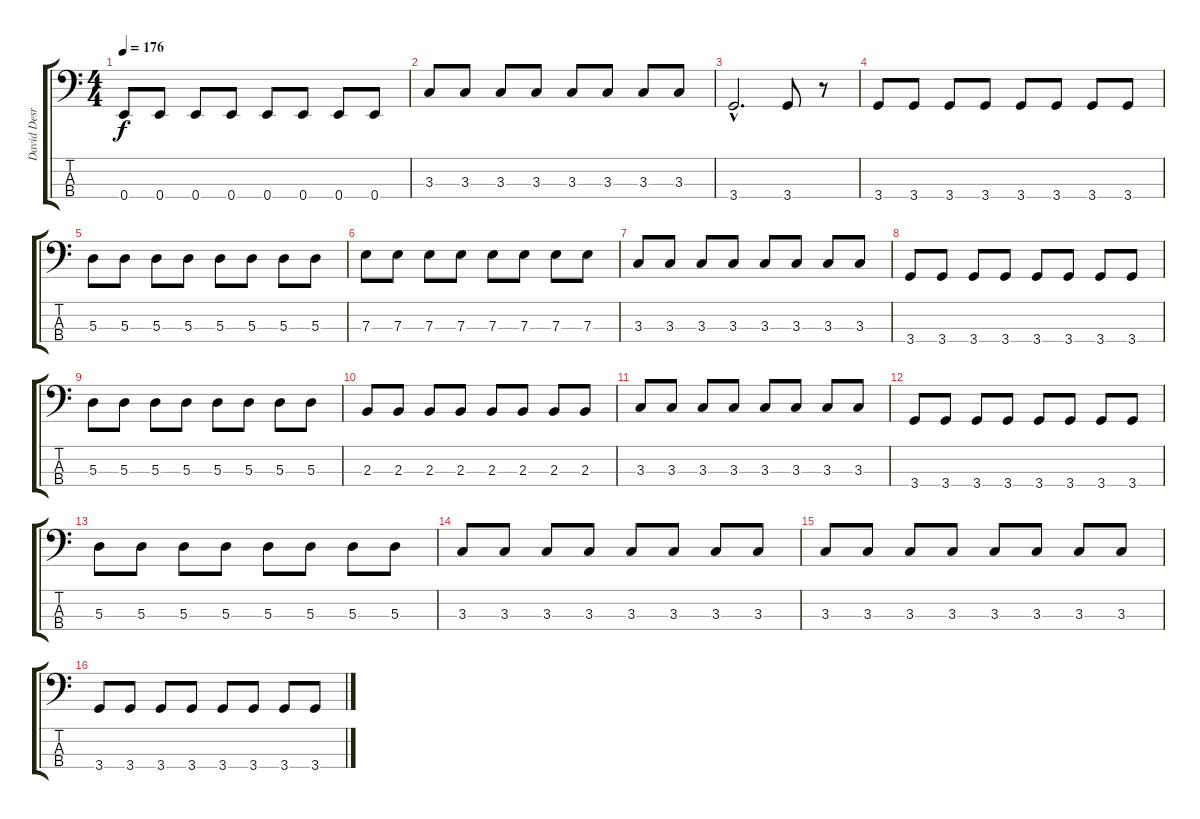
\track ("David Desrosiers (Bass)" "David Desr") {instrument electricbasspick}
\staff {score tabs}
\tuning (G2 D2 A1 E1) {hide}
\ts (4 4)
\tempo 176
\clef f4
\ks c
0.4.8{dy f} 0.4.8 0.4.8 0.4.8 0.4.8 0.4.8 0.4.8 0.4.8 |
3.3.8 3.3.8 3.3.8 3.3.8 3.3.8 3.3.8 3.3.8 3.3.8 |
3.4{hac}.2{d} 3.4.8 r.8 |
3.4.8 3.4.8 3.4.8 3.4.8 3.4.8 3.4.8 3.4.8 3.4.8 |
5.3.8 5.3.8 5.3.8 5.3.8 5.3.8 5.3.8 5.3.8 5.3.8 |
7.3.8 7.3.8 7.3.8 7.3.8 7.3.8 7.3.8 7.3.8 7.3.8 |
3.3.8 3.3.8 3.3.8 3.3.8 3.3.8 3.3.8 3.3.8 3.3.8 |
3.4.8 3.4.8 3.4.8 3.4.8 3.4.8 3.4.8 3.4.8 3.4.8 |
5.3.8 5.3.8 5.3.8 5.3.8 5.3.8 5.3.8 5.3.8 5.3.8 |
2.3.8 2.3.8 2.3.8 2.3.8 2.3.8 2.3.8 2.3.8 2.3.8 |
3.3.8 3.3.8 3.3.8 3.3.8 3.3.8 3.3.8 3.3.8 3.3.8 |
3.4.8 3.4.8 3.4.8 3.4.8 3.4.8 3.4.8 3.4.8 3.4.8 |
5.3.8 5.3.8 5.3.8 5.3.8 5.3.8 5.3.8 5.3.8 5.3.8 |
3.3.8 3.3.8 3.3.8 3.3.8 3.3.8 3.3.8 3.3.8 3.3.8 |
3.3.8 3.3.8 3.3.8 3.3.8 3.3.8 3.3.8 3.3.8 3.3.8 |
3.4.8 3.4.8 3.4.8 3.4.8 3.4.8 3.4.8 3.4.8 3.4.8
